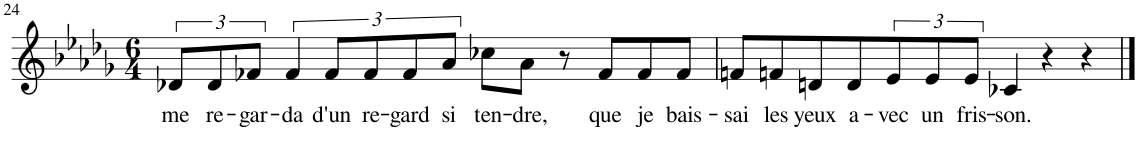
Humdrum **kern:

**kern	**text
*part1	*part1
*staff1	*staff1
*I"Piano	*
*I'Pno	*
!!LO:PB:g=z
*clefG2	*
*k[b-e-a-d-g-]	*
*M6/4	*
=24	=24
!	!LO:LY:b
12d-X/L	me
!	!LO:LY:b
12d-/	re-
!	!LO:LY:b
12f-X/J	-gar-
!	!LO:LY:b
6f-/	-da
!	!LO:LY:b
12f-/L	d'un
!	!LO:LY:b
12f-/	re-
!	!LO:LY:b
12f-/	-gard
!	!LO:LY:b
12a-/J	si
!	!LO:LY:b
8cc-X\L	ten-
!	!LO:LY:b
8a-\J	-dre,
8r	.
!	!LO:LY:b
8f-/L	que
!	!LO:LY:b
8f-/	je
!	!LO:LY:b
8f-/J	bais-
=25	=25
!	!LO:LY:b
8fn/L	-sai
!	!LO:LY:b
8fn/	les
!	!LO:LY:b
8dn/	yeux
!	!LO:LY:b
8d/	a-
!	!LO:LY:b
12e-/	-vec
!	!LO:LY:b
12e-/	un
!	!LO:LY:b
12e-/J	fris-
!	!LO:LY:b
4c-X/	-son.
4r	.
4r	.
==	==
*-	*-
